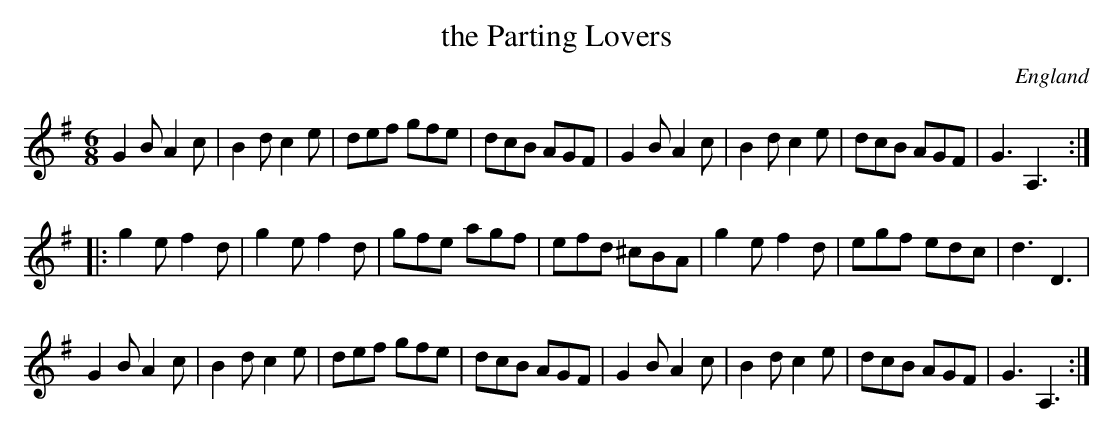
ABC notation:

X:1
T:the Parting Lovers
L:1/8
M:6/8
O:England
K:G major
G2B A2c | B2d c2e | def gfe | dcB AGF | \
G2B A2c | B2d c2e | dcB AGF | G3 A,3 ::
g2e f2d | g2e f2d | gfe agf | efd ^cBA |\
g2e f2d |           egf edc | d3 D3 |
G2B A2c | B2d c2e | def gfe | dcB AGF |\
G2B A2c | B2d c2e | dcB AGF | G3 A,3 :|
